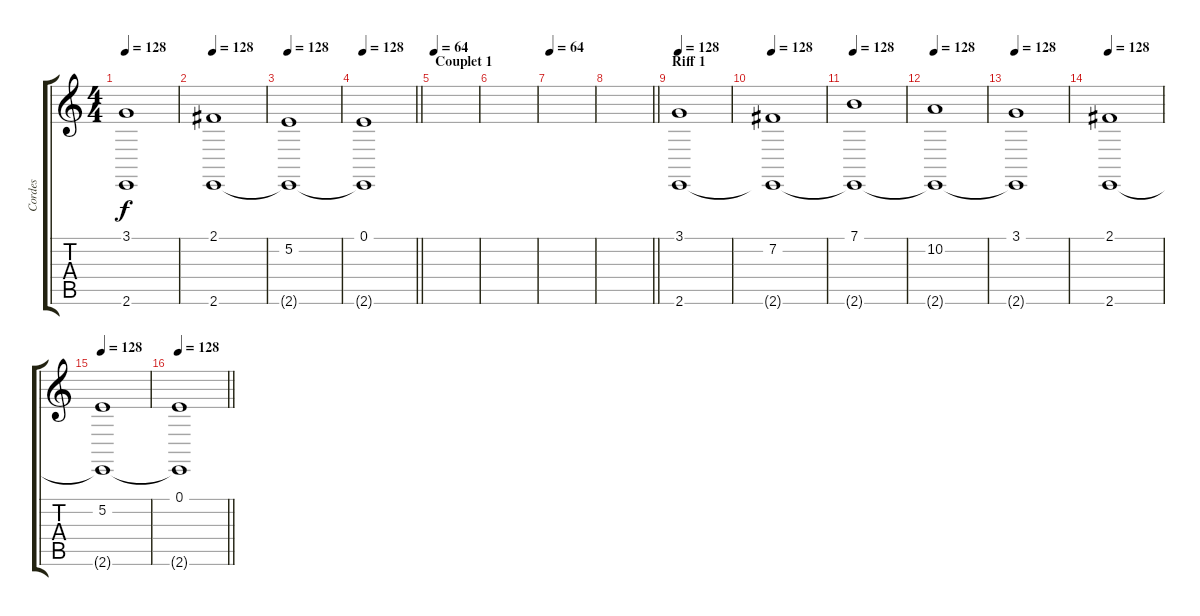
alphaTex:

\track ("Cordes" "Cordes") {instrument stringensemble1}
\staff {score tabs}
\tuning (E4 B3 G3 D3 A2 D2) {hide}
\ts (4 4)
\tempo 128
\clef g2
\ks c
(3.1 2.6{t}).1{dy f} |
\tempo 128
(2.1 2.6).1 |
\tempo 128
(5.2 2.6{t}).1 |
\tempo 128
\barLineRight lightlight
(0.1 2.6{t}).1 |
\section ("" "Couplet 1")
\tempo 64
|
|
\tempo 64
|
\barLineRight lightlight
|
\section ("" "Riff 1")
\tempo 128
(3.1 2.6).1 |
\tempo 128
(7.2 2.6{t}).1 |
\tempo 128
(7.1 2.6{t}).1 |
\tempo 128
(10.2 2.6{t}).1 |
\tempo 128
(3.1 2.6{t}).1 |
\tempo 128
(2.1 2.6).1 |
\tempo 128
(5.2 2.6{t}).1 |
\tempo 128
\barLineRight lightlight
(0.1 2.6{t}).1
